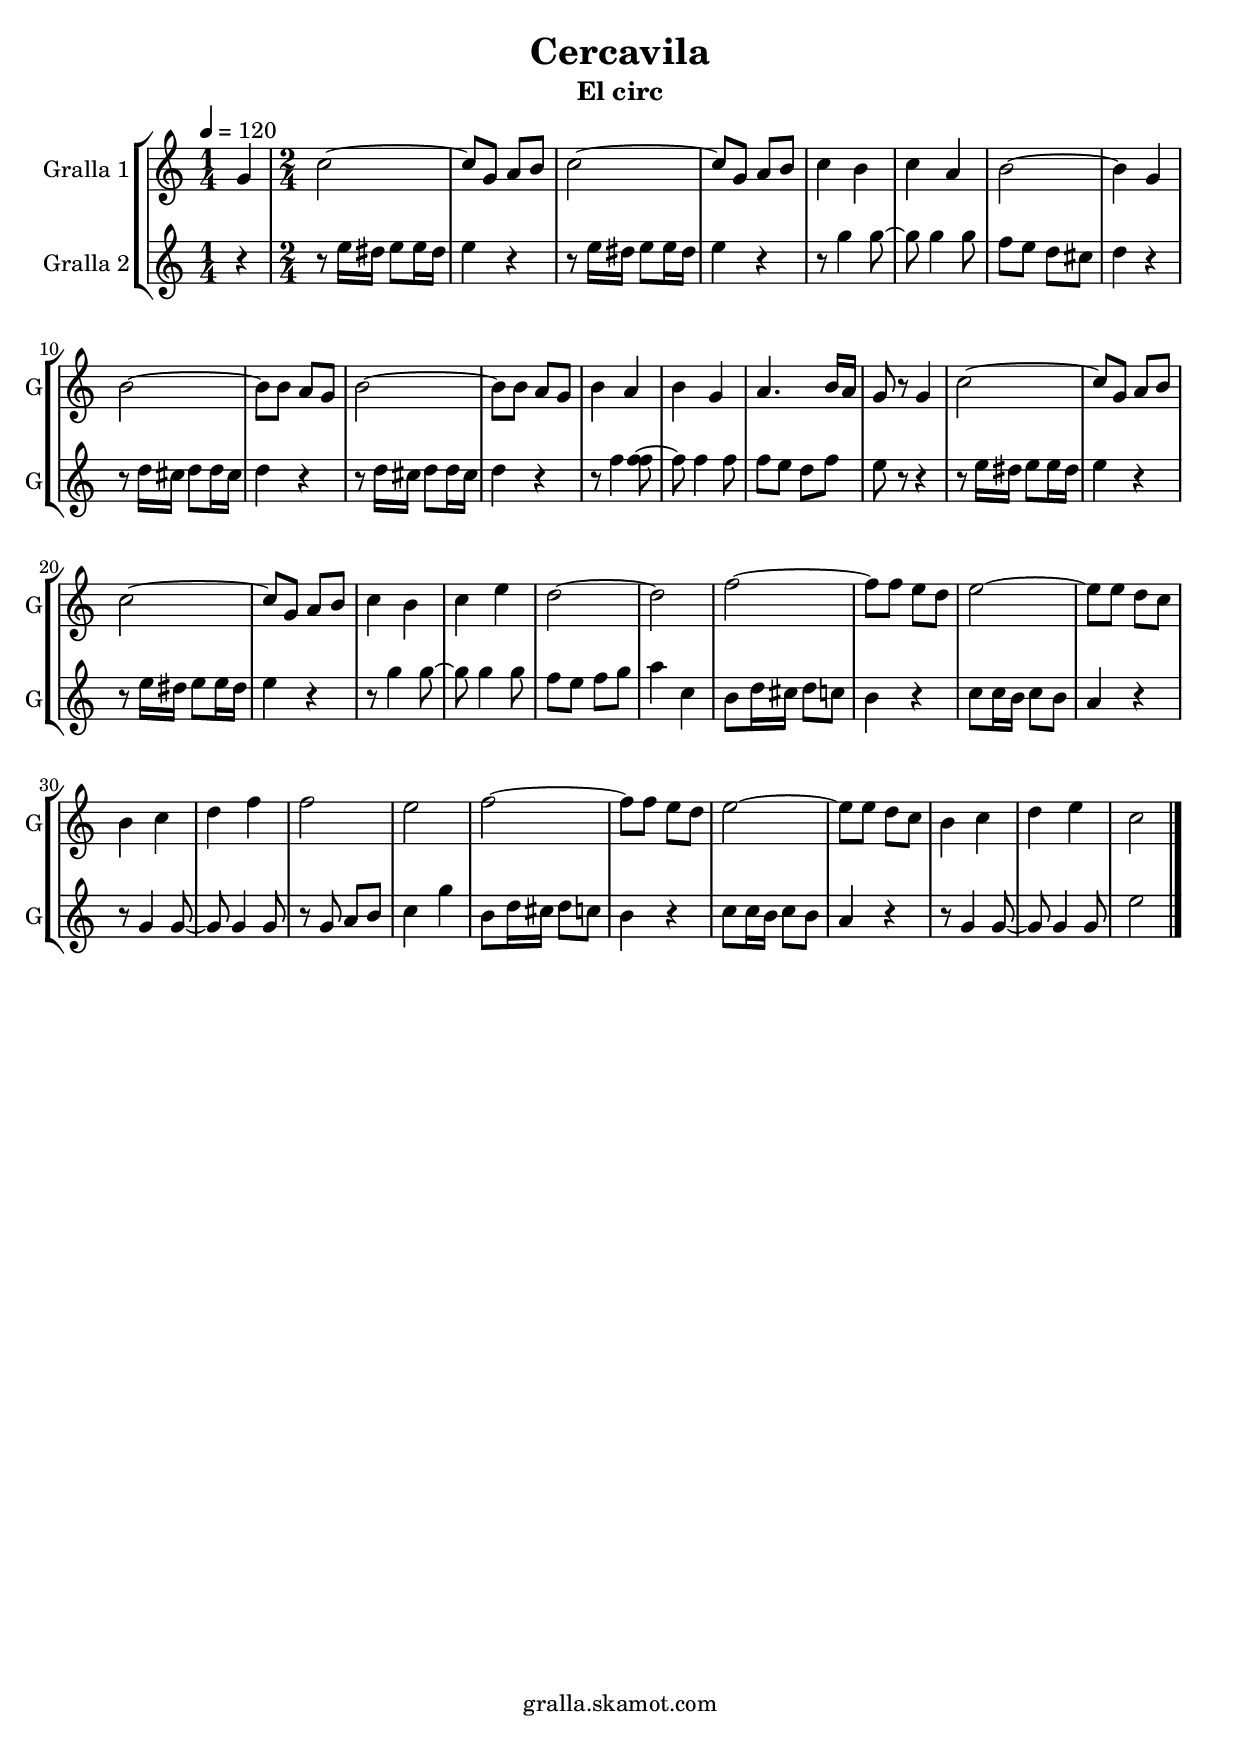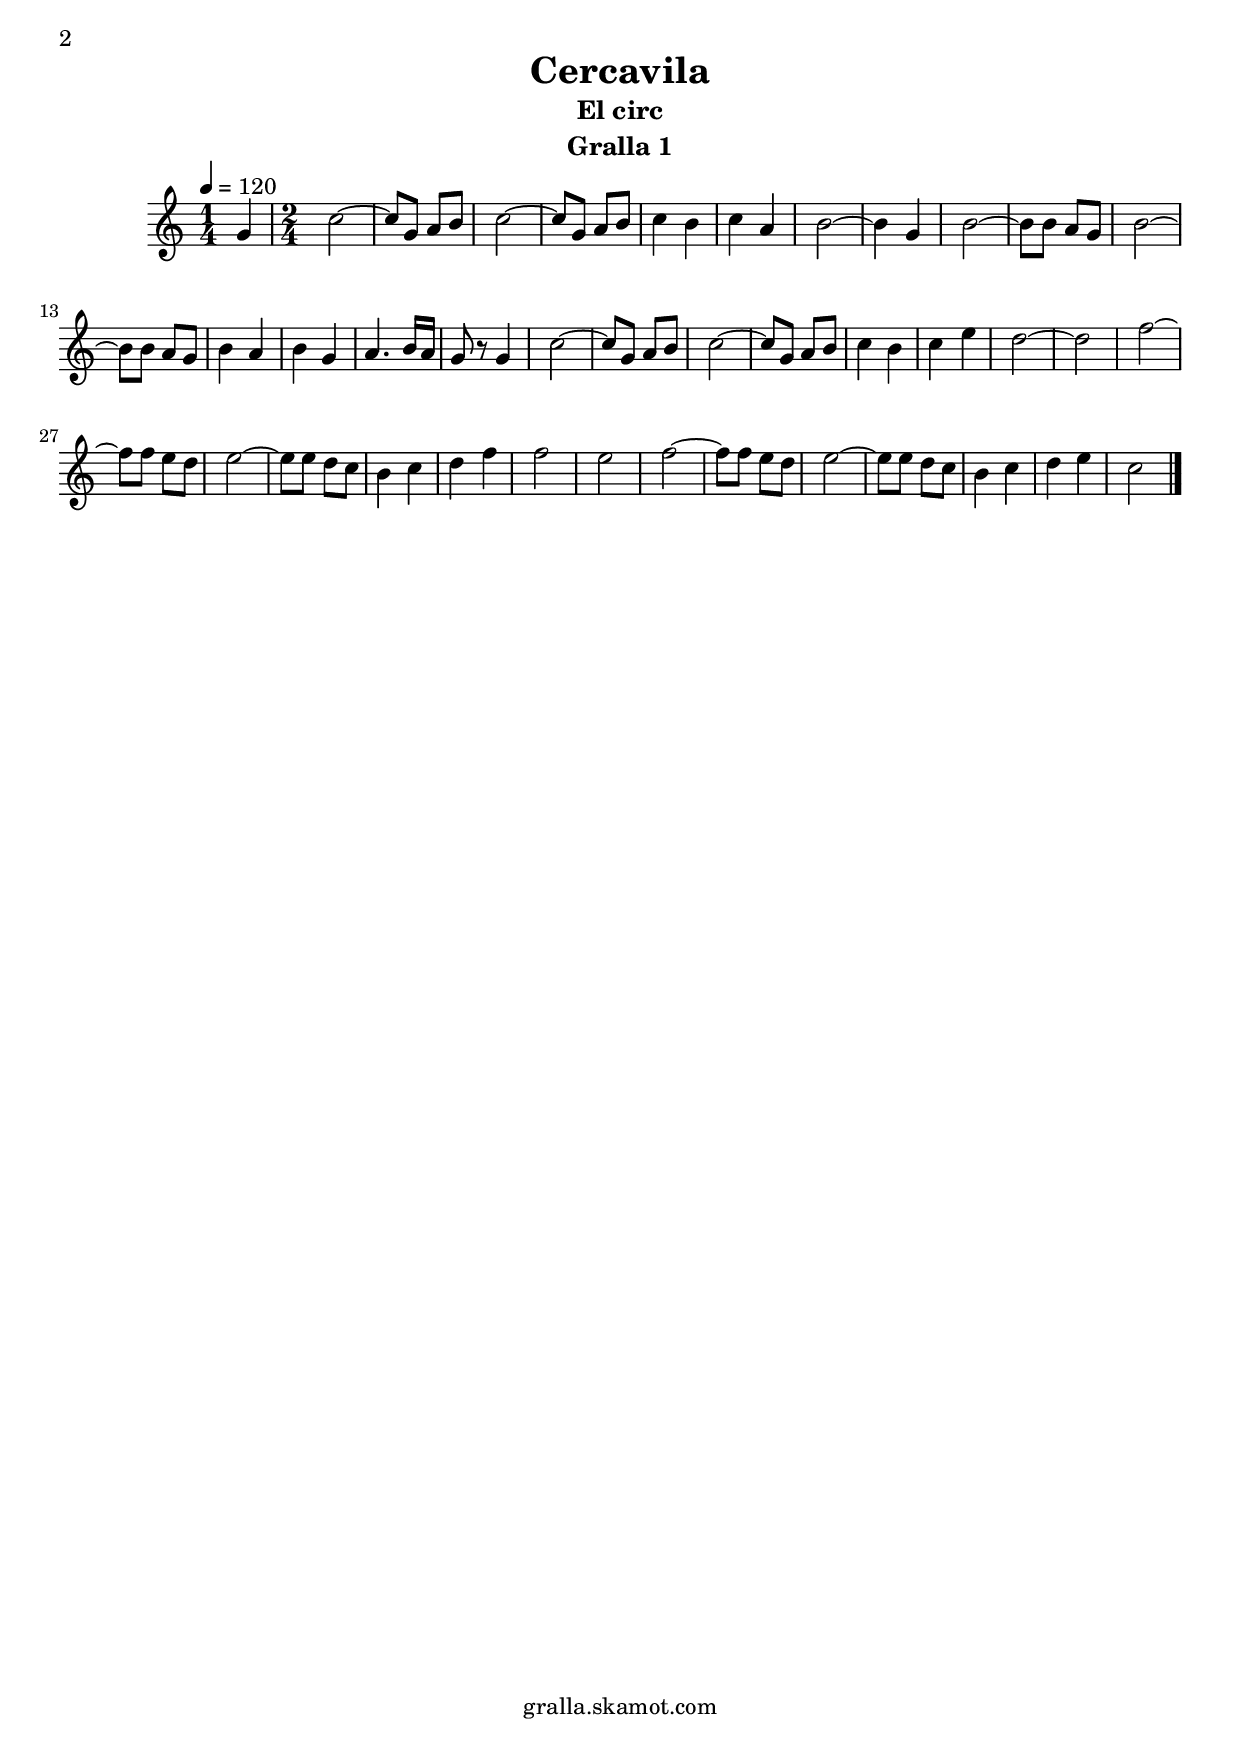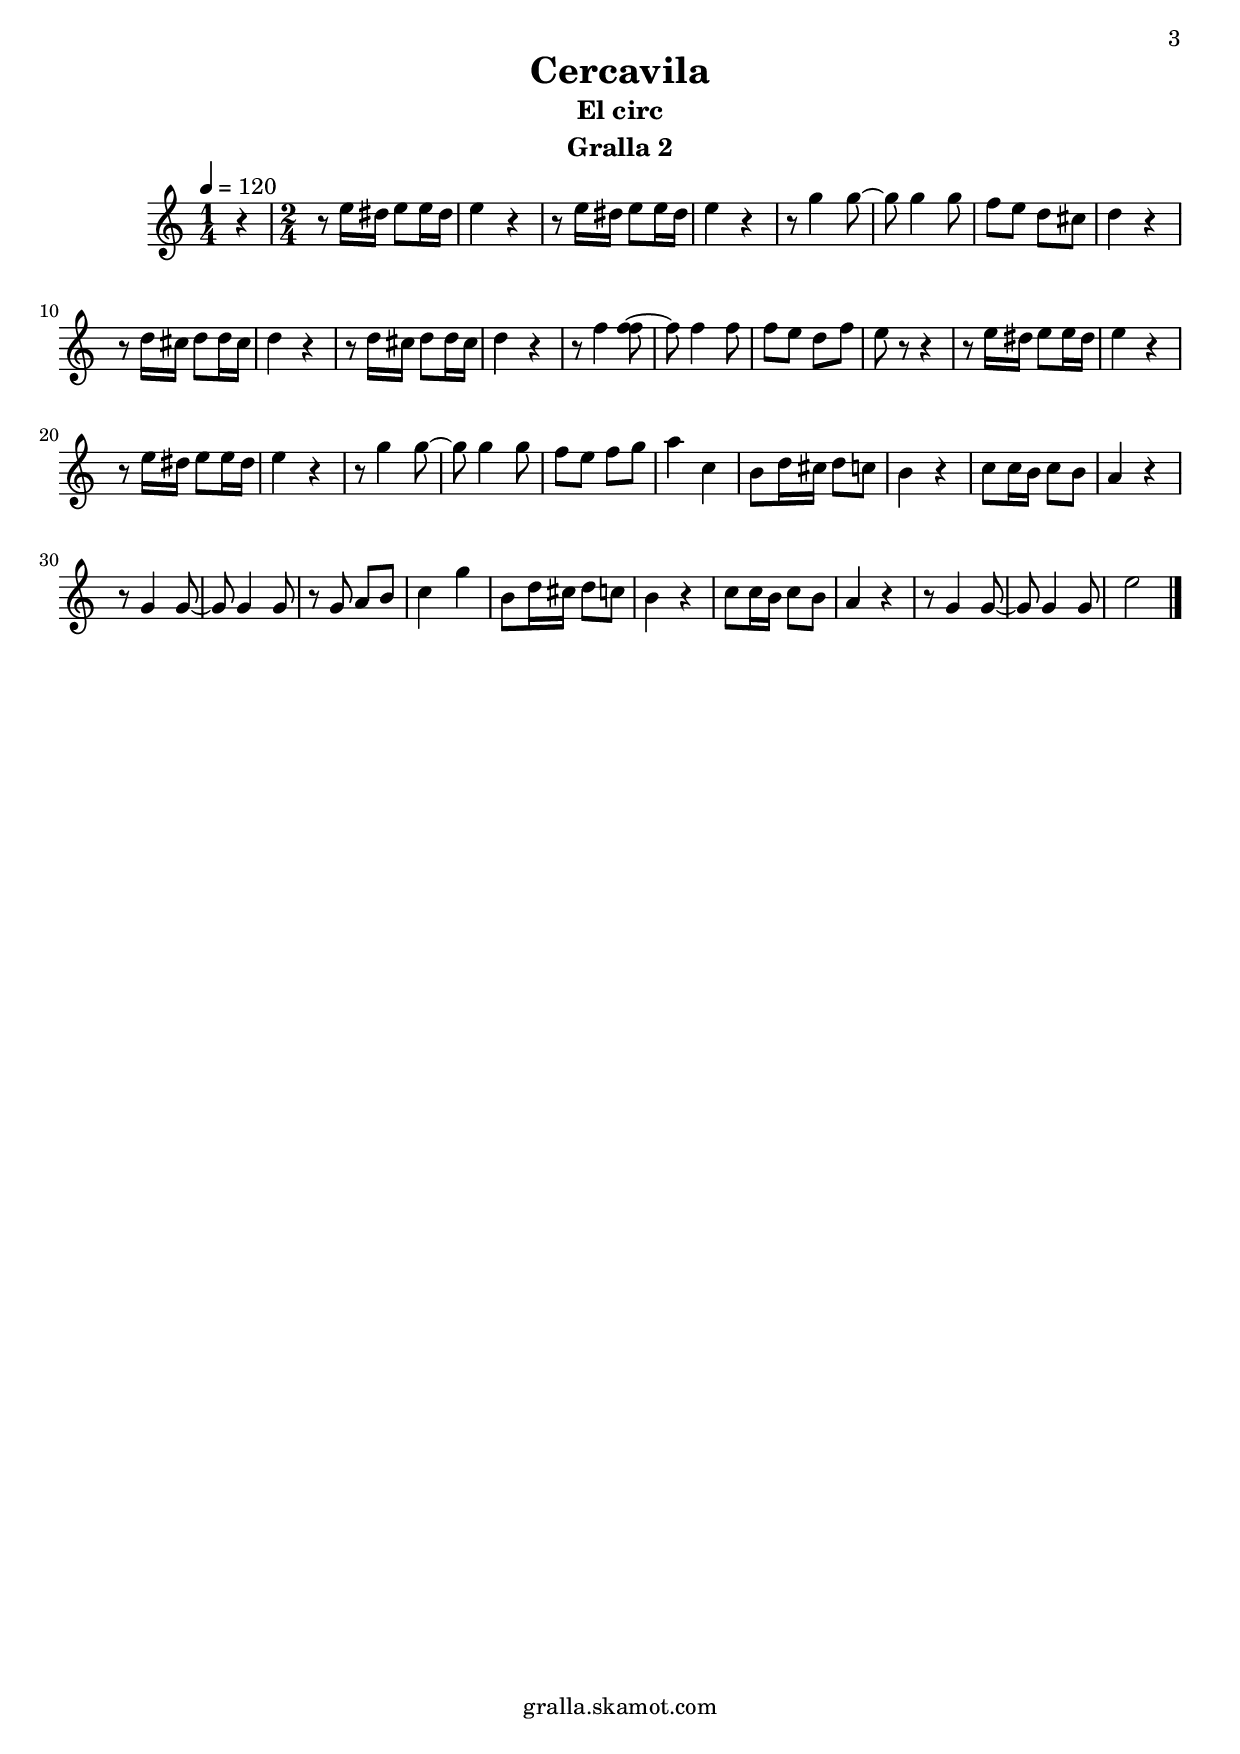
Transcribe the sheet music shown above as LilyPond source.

\version "2.16.2"

\header {
  dedication=""
  title="Cercavila"
  subtitle="El circ"
  subsubtitle=""
  poet=""
  meter=""
  piece=""
  composer=""
  arranger=""
  opus=""
  instrument=""
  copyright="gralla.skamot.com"
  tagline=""
}

liniaroAa =
\relative g'
{
  \tempo 4=120
  \clef treble
  \key c \major
  \time 1/4
  g4  |
  \time 2/4   c2 ~  |
  c8 g a b  |
  c2 ~  |
  %05
  c8 g a b  |
  c4 b  |
  c4 a  |
  b2 ~  |
  b4 g  |
  %10
  b2 ~  |
  b8 b a g  |
  b2 ~  |
  b8 b a g  |
  b4 a  |
  %15
  b4 g  |
  a4. b16 a  |
  g8 r g4  |
  c2 ~  |
  c8 g a b  |
  %20
  c2 ~  |
  c8 g a b  |
  c4 b  |
  c4 e  |
  d2 ~  |
  %25
  d2  |
  f2 ~  |
  f8 f e d  |
  e2 ~  |
  e8 e d c  |
  %30
  b4 c  |
  d4 f  |
  f2  |
  e2  |
  f2 ~  |
  %35
  f8 f e d  |
  e2 ~  |
  e8 e d c  |
  b4 c  |
  d4 e  |
  %40
  c2  \bar "|."
}

liniaroAb =
\relative e''
{
  \tempo 4=120
  \clef treble
  \key c \major
  \time 1/4
  r4  |
  \time 2/4   r8 e16 dis e8 e16 dis  |
  e4 r  |
  r8 e16 dis e8 e16 dis  |
  %05
  e4 r  |
  r8 g4 g8 ~  |
  g8 g4 g8  |
  f8 e d cis  |
  d4 r  |
  %10
  r8 d16 cis d8 d16 cis  |
  d4 r  |
  r8 d16 cis d8 d16 cis  |
  d4 r  |
  r8 f4 <f f>8 ~  |
  %15
  f8 f4 f8  |
  f8 e d f  |
  e8 r r4  |
  r8 e16 dis e8 e16 dis  |
  e4 r  |
  %20
  r8 e16 dis e8 e16 dis  |
  e4 r  |
  r8 g4 g8 ~  |
  g8 g4 g8  |
  f8 e f g  |
  %25
  a4 c,  |
  b8 d16 cis d8 c  |
  b4 r  |
  c8 c16 b c8 b  |
  a4 r  |
  %30
  r8 g4 g8 ~  |
  g8 g4 g8  |
  r8 g a b  |
  c4 g'  |
  b,8 d16 cis d8 c  |
  %35
  b4 r  |
  c8 c16 b c8 b  |
  a4 r  |
  r8 g4 g8 ~  |
  g8 g4 g8  |
  %40
  e'2  \bar "|."
}

\bookpart {
  \score {
    \new StaffGroup {
      \override Score.RehearsalMark.self-alignment-X = #LEFT
      <<
        \new Staff \with {instrumentName = #"Gralla 1" shortInstrumentName = #"G"} \liniaroAa
        \new Staff \with {instrumentName = #"Gralla 2" shortInstrumentName = #"G"} \liniaroAb
      >>
    }
    \layout {}
  }
  \score { \unfoldRepeats
    \new StaffGroup {
      \override Score.RehearsalMark.self-alignment-X = #LEFT
      <<
        \new Staff \with {instrumentName = #"Gralla 1" shortInstrumentName = #"G"} \liniaroAa
        \new Staff \with {instrumentName = #"Gralla 2" shortInstrumentName = #"G"} \liniaroAb
      >>
    }
    \midi {
      \set Staff.midiInstrument = "oboe"
      \set DrumStaff.midiInstrument = "drums"
    }
  }
}

\bookpart {
  \header {instrument="Gralla 1"}
  \score {
    \new StaffGroup {
      \override Score.RehearsalMark.self-alignment-X = #LEFT
      <<
        \new Staff \liniaroAa
      >>
    }
    \layout {}
  }
  \score { \unfoldRepeats
    \new StaffGroup {
      \override Score.RehearsalMark.self-alignment-X = #LEFT
      <<
        \new Staff \liniaroAa
      >>
    }
    \midi {
      \set Staff.midiInstrument = "oboe"
      \set DrumStaff.midiInstrument = "drums"
    }
  }
}

\bookpart {
  \header {instrument="Gralla 2"}
  \score {
    \new StaffGroup {
      \override Score.RehearsalMark.self-alignment-X = #LEFT
      <<
        \new Staff \liniaroAb
      >>
    }
    \layout {}
  }
  \score { \unfoldRepeats
    \new StaffGroup {
      \override Score.RehearsalMark.self-alignment-X = #LEFT
      <<
        \new Staff \liniaroAb
      >>
    }
    \midi {
      \set Staff.midiInstrument = "oboe"
      \set DrumStaff.midiInstrument = "drums"
    }
  }
}

